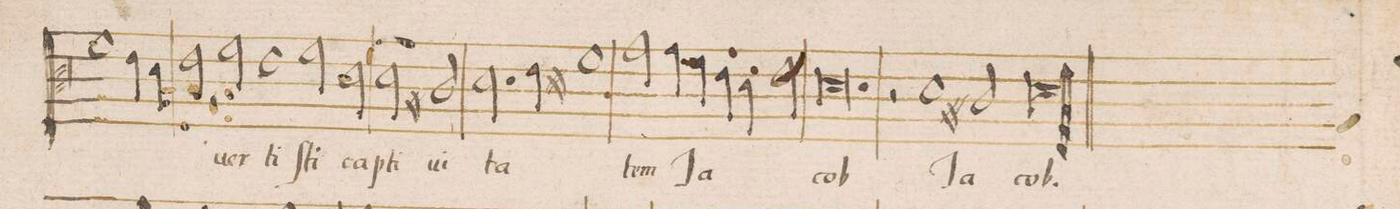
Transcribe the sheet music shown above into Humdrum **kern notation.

**kern	**text
*I""CANTUS	*
*clefC3	*
*k[]	*
*met(C|)	*
*M2/1	*
1f\	.
=44-	=44-
4e\	.
4d\	.
2e\	.
2f\	-uer-
=45-	=45-
1e	-ti-
2f\	-ſti
2d\	cap-
=46-	=46-
2d\	-ti-
2c#X/	-ui-
2.d\	-ta-
4e\	.
=47-	=47-
1f#X	.
2g\	-tem
4g\	Ja-
4fn\	.
=48-	=48-
4e'\	.
4d'\	.
2e\	.
0.d	-cob.
=49-	=49-
=50-	=50-
2r	.
1d	Ja-
2c#X/	.
=51-	=51-
0d	-cob.
=52||	=52||
*M2/1	*
*met(C|)	*
*-	*-
